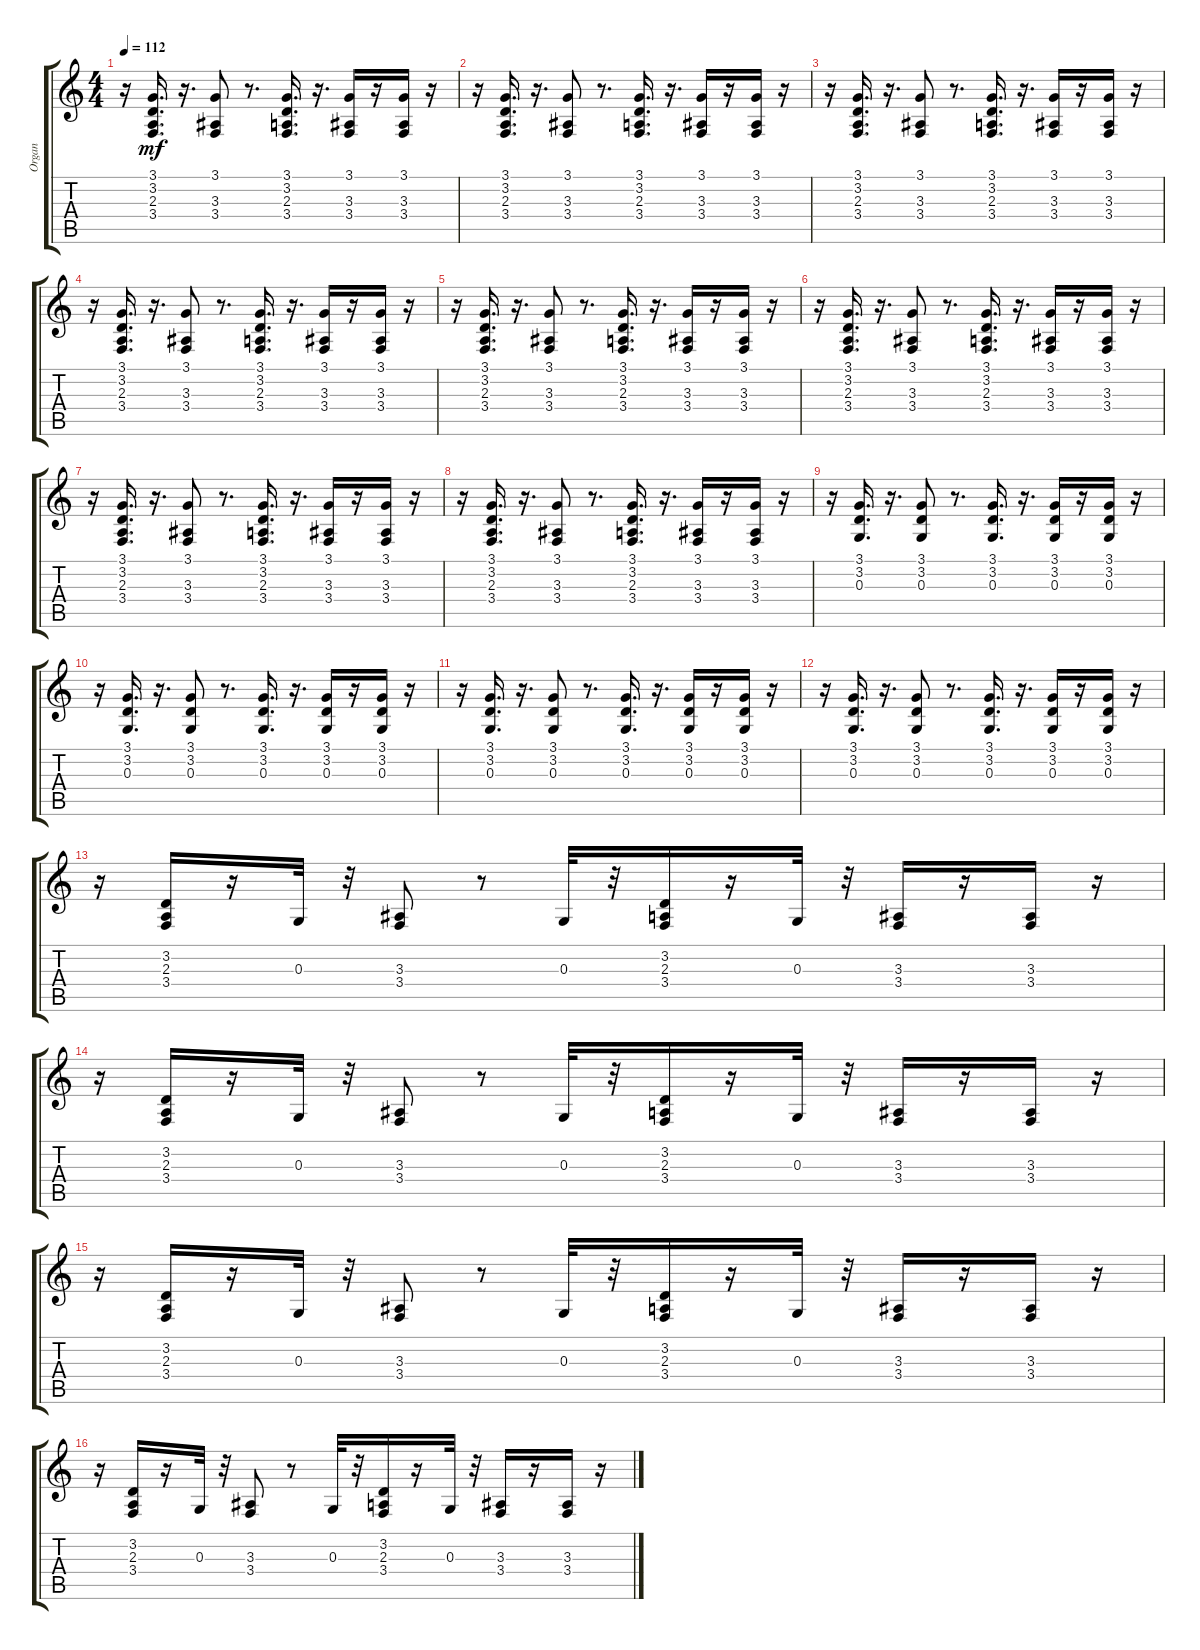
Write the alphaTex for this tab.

\track ("Organ" "Organ") {instrument rockorgan}
\staff {score tabs}
\tuning (E4 B3 G3 D3 A2 E2) {hide}
\ts (4 4)
\tempo 112
\clef g2
\ks c
r.16{dy mf} (3.1 3.2 2.3 3.4).16{d} r.16{d} (3.1 3.3 3.4).8 r.8{d} (3.1 3.2 2.3 3.4).16{d} r.16{d} (3.1 3.3 3.4).16 r.16 (3.1 3.3 3.4).16 r.16 |
r.16 (3.1 3.2 2.3 3.4).16{d} r.16{d} (3.1 3.3 3.4).8 r.8{d} (3.1 3.2 2.3 3.4).16{d} r.16{d} (3.1 3.3 3.4).16 r.16 (3.1 3.3 3.4).16 r.16 |
r.16 (3.1 3.2 2.3 3.4).16{d} r.16{d} (3.1 3.3 3.4).8 r.8{d} (3.1 3.2 2.3 3.4).16{d} r.16{d} (3.1 3.3 3.4).16 r.16 (3.1 3.3 3.4).16 r.16 |
r.16 (3.1 3.2 2.3 3.4).16{d} r.16{d} (3.1 3.3 3.4).8 r.8{d} (3.1 3.2 2.3 3.4).16{d} r.16{d} (3.1 3.3 3.4).16 r.16 (3.1 3.3 3.4).16 r.16 |
r.16 (3.1 3.2 2.3 3.4).16{d} r.16{d} (3.1 3.3 3.4).8 r.8{d} (3.1 3.2 2.3 3.4).16{d} r.16{d} (3.1 3.3 3.4).16 r.16 (3.1 3.3 3.4).16 r.16 |
r.16 (3.1 3.2 2.3 3.4).16{d} r.16{d} (3.1 3.3 3.4).8 r.8{d} (3.1 3.2 2.3 3.4).16{d} r.16{d} (3.1 3.3 3.4).16 r.16 (3.1 3.3 3.4).16 r.16 |
r.16 (3.1 3.2 2.3 3.4).16{d} r.16{d} (3.1 3.3 3.4).8 r.8{d} (3.1 3.2 2.3 3.4).16{d} r.16{d} (3.1 3.3 3.4).16 r.16 (3.1 3.3 3.4).16 r.16 |
r.16 (3.1 3.2 2.3 3.4).16{d} r.16{d} (3.1 3.3 3.4).8 r.8{d} (3.1 3.2 2.3 3.4).16{d} r.16{d} (3.1 3.3 3.4).16 r.16 (3.1 3.3 3.4).16 r.16 |
r.16 (3.1 3.2 0.3).16{d} r.16{d} (3.1 3.2 0.3).8 r.8{d} (3.1 3.2 0.3).16{d} r.16{d} (3.1 3.2 0.3).16 r.16 (3.1 3.2 0.3).16 r.16 |
r.16 (3.1 3.2 0.3).16{d} r.16{d} (3.1 3.2 0.3).8 r.8{d} (3.1 3.2 0.3).16{d} r.16{d} (3.1 3.2 0.3).16 r.16 (3.1 3.2 0.3).16 r.16 |
r.16 (3.1 3.2 0.3).16{d} r.16{d} (3.1 3.2 0.3).8 r.8{d} (3.1 3.2 0.3).16{d} r.16{d} (3.1 3.2 0.3).16 r.16 (3.1 3.2 0.3).16 r.16 |
r.16 (3.1 3.2 0.3).16{d} r.16{d} (3.1 3.2 0.3).8 r.8{d} (3.1 3.2 0.3).16{d} r.16{d} (3.1 3.2 0.3).16 r.16 (3.1 3.2 0.3).16 r.16 |
r.16 (3.2 2.3 3.4).16 r.16 0.3.32 r.32 (3.3 3.4).8 r.8 0.3.32 r.32 (3.2 2.3 3.4).16 r.16 0.3.32 r.32 (3.3 3.4).16 r.16 (3.3 3.4).16 r.16 |
r.16 (3.2 2.3 3.4).16 r.16 0.3.32 r.32 (3.3 3.4).8 r.8 0.3.32 r.32 (3.2 2.3 3.4).16 r.16 0.3.32 r.32 (3.3 3.4).16 r.16 (3.3 3.4).16 r.16 |
r.16 (3.2 2.3 3.4).16 r.16 0.3.32 r.32 (3.3 3.4).8 r.8 0.3.32 r.32 (3.2 2.3 3.4).16 r.16 0.3.32 r.32 (3.3 3.4).16 r.16 (3.3 3.4).16 r.16 |
r.16 (3.2 2.3 3.4).16 r.16 0.3.32 r.32 (3.3 3.4).8 r.8 0.3.32 r.32 (3.2 2.3 3.4).16 r.16 0.3.32 r.32 (3.3 3.4).16 r.16 (3.3 3.4).16 r.16
